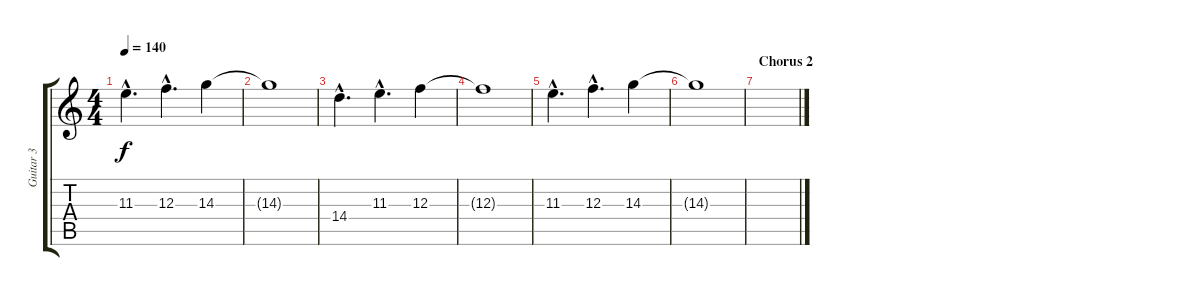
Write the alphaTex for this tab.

\track ("Guitar 3" "Guitar 3") {instrument distortionguitar}
\staff {score tabs}
\tuning (D4 A3 F3 C3 G2 D2) {hide}
\ts (4 4)
\tempo 140
\clef g2
\ks c
11.3{hac}.4{d dy f} 12.3{hac}.4{d} 14.3.4 |
14.3{t}.1 |
14.4{hac}.4{d} 11.3{hac}.4{d} 12.3.4 |
12.3{t}.1 |
11.3{hac}.4{d} 12.3{hac}.4{d} 14.3.4 |
14.3{t}.1 |
\section ("" "Chorus 2")
